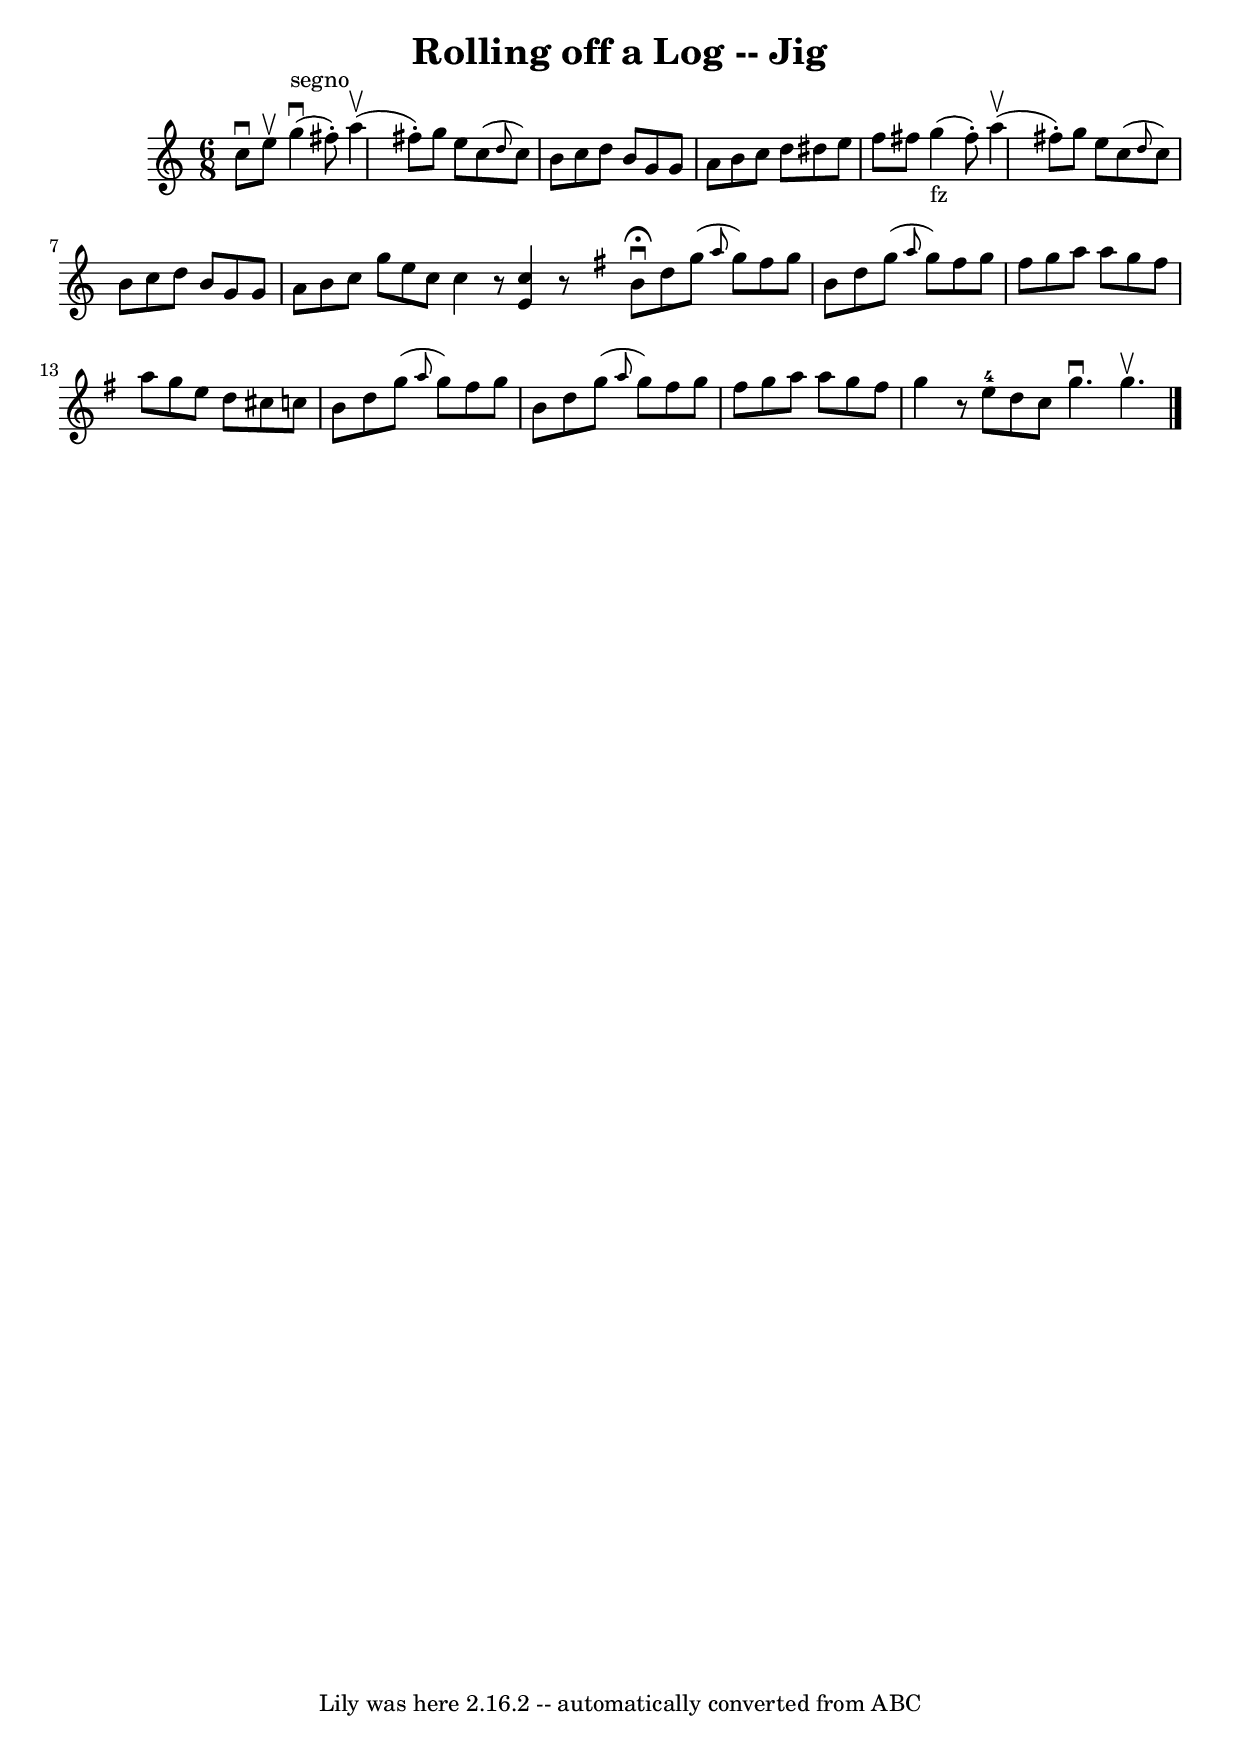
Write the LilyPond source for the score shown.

\version "2.16.2"
\include "Mammoth.ily"
\header {
  %% book = "Ryan's Mammoth Collection"
 crossRefNumber = "1"
 footnotes = ""
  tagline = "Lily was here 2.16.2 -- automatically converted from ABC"
  title = "Rolling off a Log -- Jig"

}
voicedefault =  {


  \time 6/8 
  \key c \major c''8^\downbow e''8^\upbow  |
 g''4^"segno"^\downbow(fs''8-.) a''4^\upbow(fs''8-.) |
  
 g''8 e''8 c''8 (\grace { d''8   			 } c''8) b'8 c''8   |
 d''8 b'8 g'8 g'8 a'8 b'8   |
 c''8 d''8 ds''8 e''8 f''8 fs''8   |
 g''4_"fz"(fs''8-.) a''4^\upbow(fs''8-.) |
 g''8 e''8 c''8 (\grace { d''8  
			 } c''8) b'8 c''8   |
 d''8 b'8 g'8 g'8 a'8 b'8   |
 c''8 g''8 e''8 c''8  \bar ":|" c''4    r8 << e'4     					 c''4   >>   r8 \bar " |."   
  \key g \major
 b'8^\fermata^\downbow d''8    
 g''8 (\grace { a''8   	       } g''8) fs''8 g''8   |
 b'8 d''8  
 g''8 (\grace { a''8   	       } g''8) fs''8 g''8   |
 fs''8 g''8 a''8 a''8 g''8 fs''8   |
 a''8 g''8 e''8 d''8 cs''8 c''!8   |
 b'8 d''8 g''8 (\grace { a''8  
			} g''8) fs''8 g''8   |
 b'8 d''8 g''8 (\grace { a''8  
			} g''8) fs''8 g''8   |
 fs''8 g''8 a''8 a''8 g''8 fs''8   |
 g''4    r8 e''8-4 d''8 c''8  \bar ":|" g''4.^\downbow g''4.^\upbow     \bar "|."   

}

\score{
  <<

    \context Staff="default"
    {
      \voicedefault 
      
    }

  >>
  \layout {
    
  }
  \midi {
  }

}
